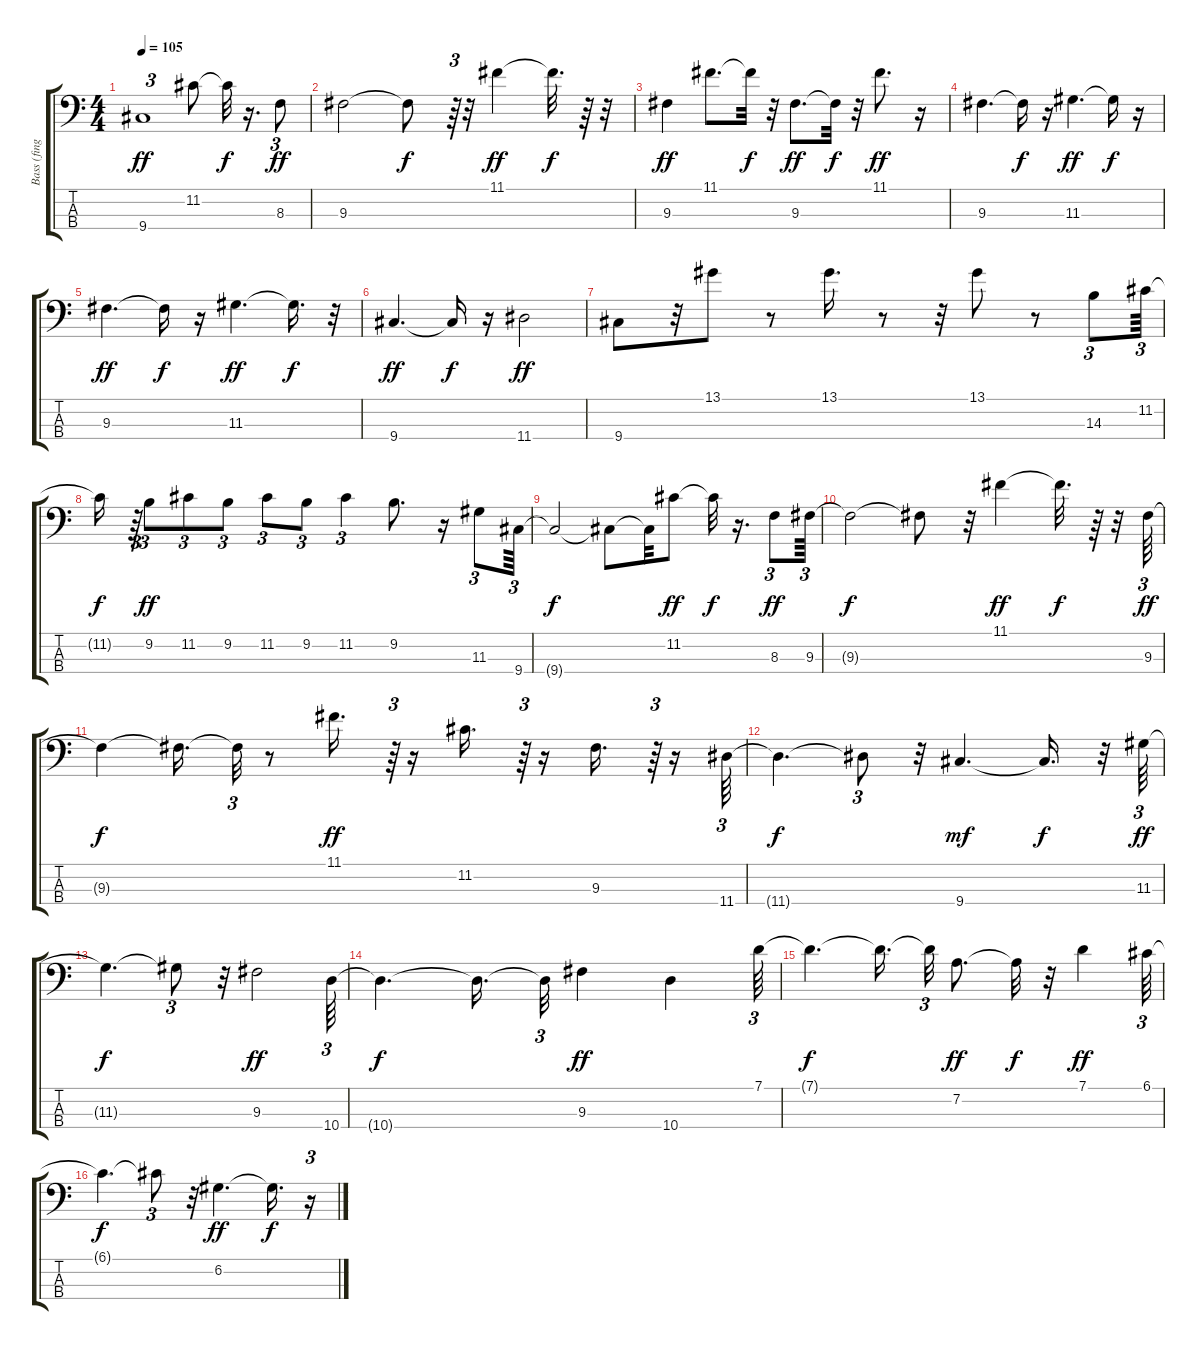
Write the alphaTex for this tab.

\track ("Bass (finger)" "Bass (fing") {instrument electricbassfinger}
\staff {score tabs}
\tuning (G2 D2 A1 E1) {hide}
\ts (4 4)
\tempo 105
\clef f4
\ks c
9.4.1{tu (3 2) dy ff} 11.2.8 11.2{t}.32{dy f} r.16{d} 8.3.8{tu (3 2) dy ff} |
9.3.2 9.3{t}.8{dy f} r.64{tu (3 2)} r.32 11.1.4{dy ff} 11.1{t}.32{d dy f} r.64 r.32 |
9.3.4{dy ff} 11.1.8{d} 11.1{t}.32{dy f} r.32 9.3.8{d dy ff} 9.3{t}.32{dy f} r.32 11.1.8{d dy ff} r.16 |
9.3.4{d} 9.3{t}.16{dy f} r.16 11.3.4{d dy ff} 11.3{t}.16{dy f} r.16 |
9.3.4{d dy ff} 9.3{t}.16{dy f} r.16 11.3.4{d dy ff} 11.3{t}.16{d dy f} r.32 |
9.4.4{d dy ff} 9.4{t}.16{dy f} r.16 11.4.2{dy ff} |
9.4.8 r.32 13.1.8 r.8 13.1.16{d} r.8 r.32 13.1.8 r.8 14.3.8{tu (3 2)} 11.2.64{tu (3 2)} |
11.2{t}.16{dy f} r.64{tu (3 2)} 9.2.8{tu (3 2) dy ff} 11.2.8{tu (3 2)} 9.2.8{tu (3 2)} 11.2.8{tu (3 2)} 9.2.8{tu (3 2)} 11.2.4{tu (3 2)} 9.2.8{d} r.16 11.3.8{tu (3 2)} 9.4.64{tu (3 2)} |
9.4{t}.2{dy f} 9.4{t}.8 9.4{t}.32 11.2.8{dy ff} 11.2{t}.32{dy f} r.16{d} 8.3.8{tu (3 2) dy ff} 9.3.64{tu (3 2)} |
9.3{t}.2{dy f} 9.3{t}.8 r.32 11.1.4{dy ff} 11.1{t}.32{d dy f} r.64 r.32 9.3.64{tu (3 2) dy ff} |
9.3{t}.4{dy f} 9.3{t}.16{d} 9.3{t}.32{tu (3 2)} r.8 11.1.16{d dy ff} r.64{tu (3 2)} r.16 11.2.16{d} r.64{tu (3 2)} r.16 9.3.16{d} r.64{tu (3 2)} r.16 11.4.64{tu (3 2)} |
11.4{t}.4{d dy f} 11.4{t}.8{tu (3 2)} r.32 9.4.4{d dy mf} 9.4{t}.16{d dy f} r.32 11.3.64{tu (3 2) dy ff} |
11.3{t}.4{d dy f} 11.3{t}.8{tu (3 2)} r.32 9.3.2{dy ff} 10.4.64{tu (3 2)} |
10.4{t}.4{d dy f} 10.4{t}.16{d} 10.4{t}.32{tu (3 2)} 9.3.4{dy ff} 10.4.4 7.1.64{tu (3 2)} |
7.1{t}.4{d dy f} 7.1{t}.16{d} 7.1{t}.32{tu (3 2)} 7.2.8{d dy ff} 7.2{t}.32{dy f} r.32 7.1.4{dy ff} 6.1.64{tu (3 2)} |
6.1{t}.4{d dy f} 6.1{t}.8{tu (3 2)} r.32 6.2.4{d dy ff} 6.2{t}.16{d dy f} r.16{tu (3 2)}
